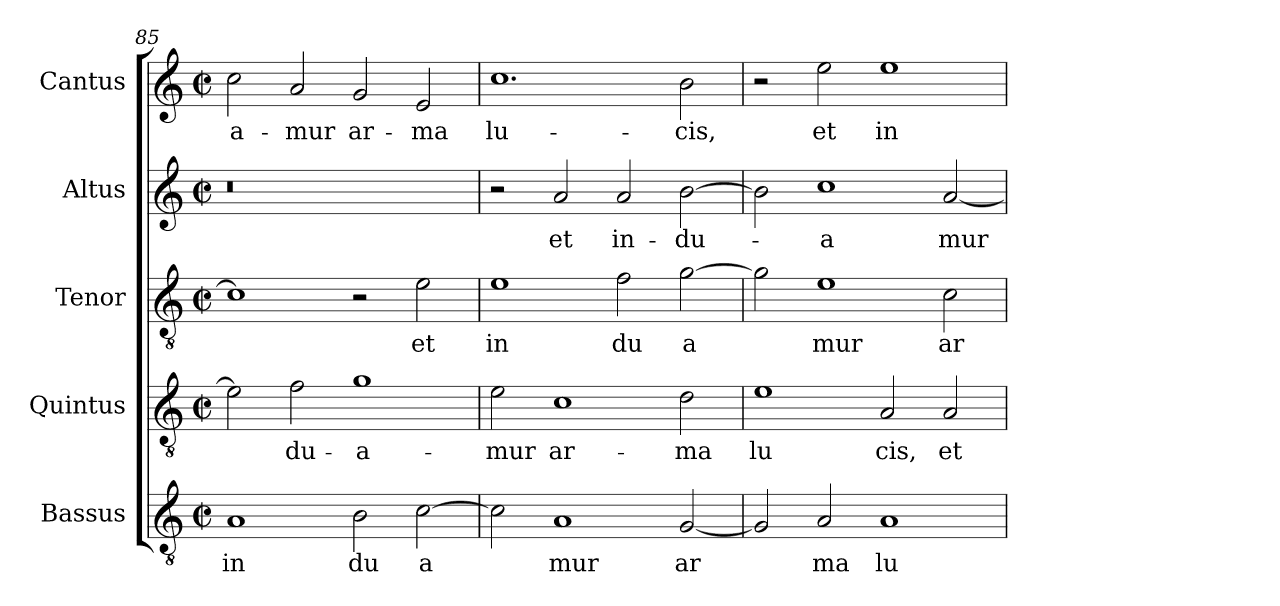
**kern	**text	**kern	**text	**kern	**text	**kern	**text	**kern	**text
*part5	*part5	*part4	*part4	*part3	*part3	*part2	*part2	*part1	*part1
*staff5	*staff5	*staff4	*staff4	*staff3	*staff3	*staff2	*staff2	*staff1	*staff1
*I"Bassus	*	*I"Quintus	*	*I"Tenor	*	*I"Altus	*	*I"Cantus	*
*clefGv2	*	*clefGv2	*	*clefGv2	*	*clefG2	*	*clefG2	*
*M2/2	*	*M2/2	*	*M2/2	*	*M2/2	*	*M2/2	*
*met(c|)	*	*met(c|)	*	*met(c|)	*	*met(c|)	*	*met(c|)	*
=85	=85	=85	=85	=85	=85	=85	=85	=85	=85
!	!LO:LY:b:cj	!	!	!	!	!	!	!	!LO:LY:b:cj
1A	in	2e\]	.	1c]	.	0r	.	2cc\	-a-
!	!	!	!LO:LY:b:cj	!	!	!	!	!	!LO:LY:b:cj
.	.	2f\	-du-	.	.	.	.	2a/	-mur
!	!LO:LY:b:cj	!	!LO:LY:b:cj	!	!	!	!	!	!LO:LY:b:cj
2B\	du	1g	-a-	2r	.	.	.	2g/	ar-
!	!LO:LY:b:cj	!	!	!	!LO:LY:b:cj	!	!	!	!LO:LY:b:cj
[>2c\	a	.	.	2e\	et	.	.	2e/	-ma
=86	=86	=86	=86	=86	=86	=86	=86	=86	=86
!	!	!	!LO:LY:b:cj	!	!LO:LY:b:cj	!	!	!	!LO:LY:b:cj
2c\]	.	2e\	-mur	1e	in	2r	.	1.cc	lu-
!	!LO:LY:b:cj	!	!LO:LY:b:cj	!	!	!	!LO:LY:b:cj	!	!
1A	mur	1c	ar-	.	.	2a/	et	.	.
!	!	!	!	!	!LO:LY:b:cj	!	!LO:LY:b:cj	!	!
.	.	.	.	2f\	du	2a/	in-	.	.
!	!LO:LY:b:cj	!	!LO:LY:b:cj	!	!LO:LY:b:cj	!	!LO:LY:b	!	!LO:LY:b:cj
[>2G/	ar	2d\	-ma	[>2g\	a	[>2b\	-du-	2b\	-cis,
!!LO:LB:g=z
=87	=87	=87	=87	=87	=87	=87	=87	=87	=87
!	!	!	!LO:LY:b:cj	!	!	!	!	!	!
2G/]	.	1e	lu	2g\]	.	2b\]	.	2r	.
!	!LO:LY:b:cj	!	!	!	!LO:LY:b:cj	!	!LO:LY:b:cj	!	!LO:LY:b:cj
2A/	ma	.	.	1e	mur	1cc	-a	2ee\	et
!	!LO:LY:b:cj	!	!LO:LY:b:cj	!	!	!	!	!	!LO:LY:b:cj
1A	lu	2A/	cis,	.	.	.	.	1ee	in
!	!	!	!LO:LY:b:cj	!	!LO:LY:b:cj	!	!LO:LY:b	!	!
.	.	2A/	et	2c\	ar-	[<2a/	mur	.	.
=	=	=	=	=	=	=	=	=	=
*-	*-	*-	*-	*-	*-	*-	*-	*-	*-
